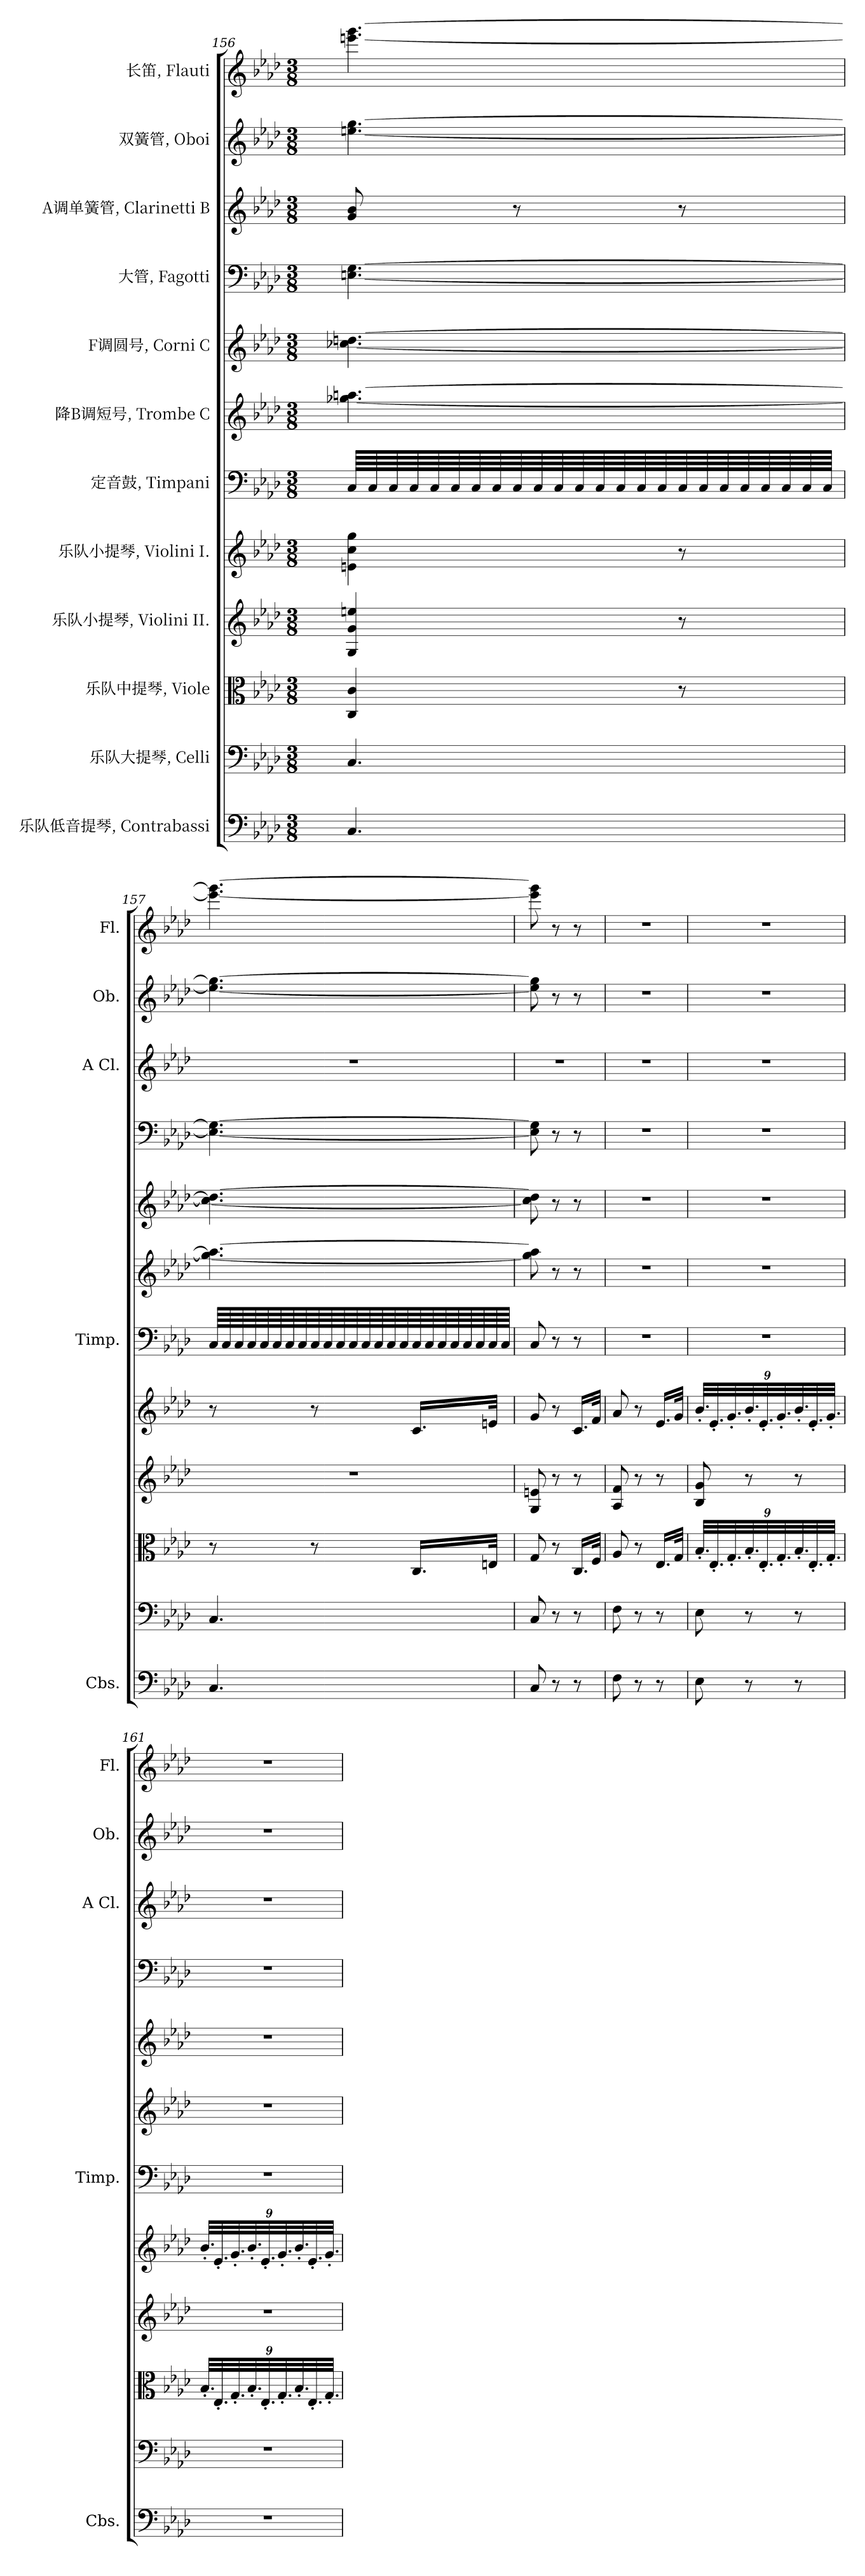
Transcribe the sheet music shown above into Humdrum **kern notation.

**kern	**kern	**kern	**kern	**kern	**kern	**kern	**kern	**kern	**kern	**kern	**kern
*part12	*part11	*part10	*part9	*part8	*part7	*part6	*part5	*part4	*part3	*part2	*part1
*staff12	*staff11	*staff10	*staff9	*staff8	*staff7	*staff6	*staff5	*staff4	*staff3	*staff2	*staff1
*I"乐队低音提琴, Contrabassi	*I"乐队大提琴, Celli	*I"乐队中提琴, Viole	*I"乐队小提琴, Violini II.	*I"乐队小提琴, Violini I.	*I"定音鼓, Timpani	*I"降B调短号, Trombe C	*I"F调圆号, Corni C	*I"大管, Fagotti	*I"A调单簧管, Clarinetti B	*I"双簧管, Oboi	*I"长笛, Flauti
*I'Cbs.	*	*	*	*	*I'Timp.	*	*	*	*I'A Cl.	*I'Ob.	*I'Fl.
!!LO:PB:g=z
*clefF4	*clefF4	*clefC3	*clefG2	*clefG2	*clefF4	*clefG2	*clefG2	*clefF4	*clefG2	*clefG2	*clefG2
*ITrd7c12	*	*	*	*	*	*ITrd1c2	*ITrd4c7	*	*ITrd2c3	*	*
*k[b-e-a-d-]	*k[b-e-a-d-]	*k[b-e-a-d-]	*k[b-e-a-d-]	*k[b-e-a-d-]	*k[b-e-a-d-]	*k[b-e-a-d-g-c-]	*k[b-e-a-d-g-]	*k[b-e-a-d-]	*k[b-]	*k[b-e-a-d-]	*k[b-e-a-d-]
*M3/8	*M3/8	*M3/8	*M3/8	*M3/8	*M3/8	*M3/8	*M3/8	*M3/8	*M3/8	*M3/8	*M3/8
=156	=156	=156	=156	=156	=156	=156	=156	=156	=156	=156	=156
4.CC/	4.C/	4C/ 4c/	4G/ 4g/ 4een/	4en\ 4cc\ 4gg\	64C/LLLL	[4.ff-X\ [4.ggn\	[4.f-X\ [4.gn\	[4.En\ [4.G\	8e/ 8g/	[4.een\ [4.gg\	[4.eeen\ [4.ggg\
.	.	.	.	.	64C/	.	.	.	.	.	.
.	.	.	.	.	64C/	.	.	.	.	.	.
.	.	.	.	.	64C/	.	.	.	.	.	.
.	.	.	.	.	64C/	.	.	.	.	.	.
.	.	.	.	.	64C/	.	.	.	.	.	.
.	.	.	.	.	64C/	.	.	.	.	.	.
.	.	.	.	.	64C/	.	.	.	.	.	.
.	.	.	.	.	64C/	.	.	.	8r	.	.
.	.	.	.	.	64C/	.	.	.	.	.	.
.	.	.	.	.	64C/	.	.	.	.	.	.
.	.	.	.	.	64C/	.	.	.	.	.	.
.	.	.	.	.	64C/	.	.	.	.	.	.
.	.	.	.	.	64C/	.	.	.	.	.	.
.	.	.	.	.	64C/	.	.	.	.	.	.
.	.	.	.	.	64C/	.	.	.	.	.	.
.	.	8r	8r	8r	64C/	.	.	.	8r	.	.
.	.	.	.	.	64C/	.	.	.	.	.	.
.	.	.	.	.	64C/	.	.	.	.	.	.
.	.	.	.	.	64C/	.	.	.	.	.	.
.	.	.	.	.	64C/	.	.	.	.	.	.
.	.	.	.	.	64C/	.	.	.	.	.	.
.	.	.	.	.	64C/	.	.	.	.	.	.
.	.	.	.	.	64C/JJJJ	.	.	.	.	.	.
!!LO:PB:g=z
=157	=157	=157	=157	=157	=157	=157	=157	=157	=157	=157	=157
4.CC/	4.C/	8r	4.r	8r	64C/LLLL	4.ff-\_ 4.gg\_	4.f-\_ 4.g\_	4.E\_ 4.G\_	4.r	4.ee\_ 4.gg\_	4.eee\_ 4.ggg\_
.	.	.	.	.	64C/	.	.	.	.	.	.
.	.	.	.	.	64C/	.	.	.	.	.	.
.	.	.	.	.	64C/	.	.	.	.	.	.
.	.	.	.	.	64C/	.	.	.	.	.	.
.	.	.	.	.	64C/	.	.	.	.	.	.
.	.	.	.	.	64C/	.	.	.	.	.	.
.	.	.	.	.	64C/	.	.	.	.	.	.
.	.	8r	.	8r	64C/	.	.	.	.	.	.
.	.	.	.	.	64C/	.	.	.	.	.	.
.	.	.	.	.	64C/	.	.	.	.	.	.
.	.	.	.	.	64C/	.	.	.	.	.	.
.	.	.	.	.	64C/	.	.	.	.	.	.
.	.	.	.	.	64C/	.	.	.	.	.	.
.	.	.	.	.	64C/	.	.	.	.	.	.
.	.	.	.	.	64C/	.	.	.	.	.	.
.	.	16.C/LL	.	16.c/LL	64C/	.	.	.	.	.	.
.	.	.	.	.	64C/	.	.	.	.	.	.
.	.	.	.	.	64C/	.	.	.	.	.	.
.	.	.	.	.	64C/	.	.	.	.	.	.
.	.	.	.	.	64C/	.	.	.	.	.	.
.	.	.	.	.	64C/	.	.	.	.	.	.
.	.	32En/JJk	.	32en/JJk	64C/	.	.	.	.	.	.
.	.	.	.	.	64C/JJJJ	.	.	.	.	.	.
=158	=158	=158	=158	=158	=158	=158	=158	=158	=158	=158	=158
8CC/	8C/	8G/	8G/ 8en/	8g/	8C/	8ff-\] 8gg\]	8f-\] 8g\]	8E\] 8G\]	4.r	8ee\] 8gg\]	8eee\] 8ggg\]
8r	8r	8r	8r	8r	8r	8r	8r	8r	.	8r	8r
8r	8r	16.C/LL	8r	16.c/LL	8r	8r	8r	8r	.	8r	8r
.	.	32F/JJk	.	32f/JJk	.	.	.	.	.	.	.
=159	=159	=159	=159	=159	=159	=159	=159	=159	=159	=159	=159
8FF\	8F\	8A-/	8A-/ 8f/	8a-/	4.r	4.r	4.r	4.r	4.r	4.r	4.r
8r	8r	8r	8r	8r	.	.	.	.	.	.	.
8r	8r	16.E-/LL	8r	16.e-/LL	.	.	.	.	.	.	.
.	.	32G/JJk	.	32g/JJk	.	.	.	.	.	.	.
!!LO:PB:g=z
=160	=160	=160	=160	=160	=160	=160	=160	=160	=160	=160	=160
*	*	*Xbrackettup	*	*Xbrackettup	*	*	*	*	*	*	*
8EE-\	8E-\	36.B-'/LLL	8B-/ 8g/	36.b-'/LLL	4.r	4.r	4.r	4.r	4.r	4.r	4.r
.	.	36.E-'/	.	36.e-'/	.	.	.	.	.	.	.
.	.	36.G'/	.	36.g'/	.	.	.	.	.	.	.
8r	8r	36.B-'/	8r	36.b-'/	.	.	.	.	.	.	.
.	.	36.E-'/	.	36.e-'/	.	.	.	.	.	.	.
.	.	36.G'/	.	36.g'/	.	.	.	.	.	.	.
8r	8r	36.B-'/	8r	36.b-'/	.	.	.	.	.	.	.
.	.	36.E-'/	.	36.e-'/	.	.	.	.	.	.	.
.	.	36.G'/JJJ	.	36.g'/JJJ	.	.	.	.	.	.	.
=161	=161	=161	=161	=161	=161	=161	=161	=161	=161	=161	=161
4.r	4.r	36.B-'/LLL	4.r	36.b-'/LLL	4.r	4.r	4.r	4.r	4.r	4.r	4.r
.	.	36.E-'/	.	36.e-'/	.	.	.	.	.	.	.
.	.	36.G'/	.	36.g'/	.	.	.	.	.	.	.
.	.	36.B-'/	.	36.b-'/	.	.	.	.	.	.	.
.	.	36.E-'/	.	36.e-'/	.	.	.	.	.	.	.
.	.	36.G'/	.	36.g'/	.	.	.	.	.	.	.
.	.	36.B-'/	.	36.b-'/	.	.	.	.	.	.	.
.	.	36.E-'/	.	36.e-'/	.	.	.	.	.	.	.
.	.	36.G'/JJJ	.	36.g'/JJJ	.	.	.	.	.	.	.
=	=	=	=	=	=	=	=	=	=	=	=
*-	*-	*-	*-	*-	*-	*-	*-	*-	*-	*-	*-
